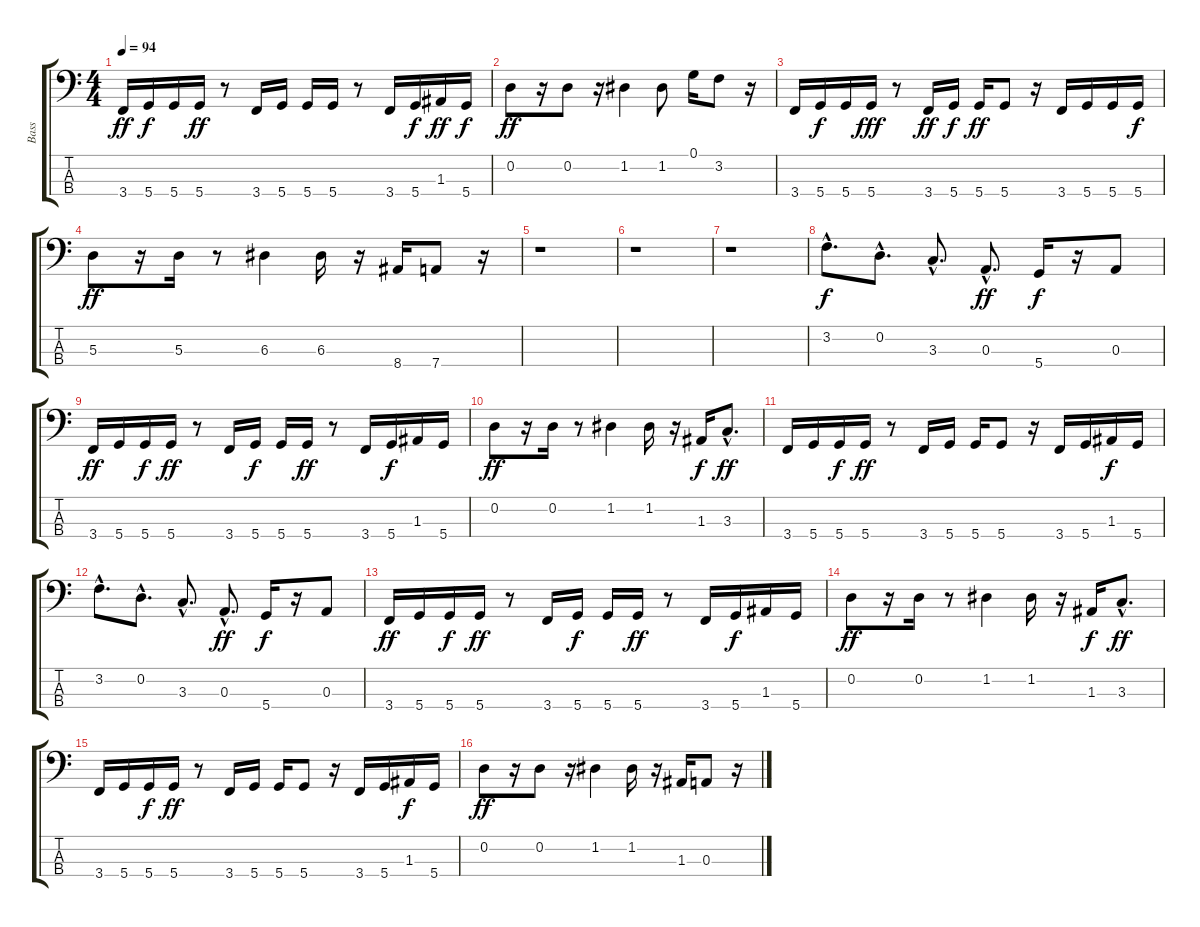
\track ("Bass" "Bass") {instrument electricbassfinger}
\staff {score tabs}
\tuning (G2 D2 A1 D1) {hide}
\ts (4 4)
\tempo 94
\clef f4
\ks c
3.4.16{dy ff} 5.4.16{dy f} 5.4.16 5.4.16{dy ff} r.8 3.4.16 5.4.16 5.4.16 5.4.16 r.8 3.4.16 5.4.16{dy f} 1.3.16{dy ff} 5.4.16{dy f} |
0.2.8{dy ff} r.16 0.2.8 r.16 1.2.4 1.2.8 0.1.16 3.2.8 r.16 |
3.4.16 5.4.16{dy f} 5.4.16 5.4.16{dy fff} r.8 3.4.16{dy ff} 5.4.16{dy f} 5.4.16{dy ff} 5.4.8 r.16 3.4.16 5.4.16 5.4.16 5.4.16{dy f} |
5.3.8{dy ff} r.16 5.3.16 r.8 6.3.4 6.3.16 r.16 8.4.16 7.4.8 r.16 |
r.1 |
r.1 |
r.1 |
3.2{hac}.8{d dy f} 0.2{hac}.8{d} 3.3{hac}.8{d} 0.3{hac}.8{d dy ff} 5.4.16{dy f} r.16 0.3.8 |
3.4.16{dy ff} 5.4.16 5.4.16{dy f} 5.4.16{dy ff} r.8 3.4.16 5.4.16{dy f} 5.4.16 5.4.16{dy ff} r.8 3.4.16 5.4.16{dy f} 1.3.16 5.4.16 |
0.2.8{dy ff} r.16 0.2.16 r.8 1.2.4 1.2.16 r.16 1.3.16{dy f} 3.3{hac}.8{d dy ff} |
3.4.16 5.4.16 5.4.16{dy f} 5.4.16{dy ff} r.8 3.4.16 5.4.16 5.4.16 5.4.8 r.16 3.4.16 5.4.16 1.3.16{dy f} 5.4.16 |
3.2{hac}.8{d} 0.2{hac}.8{d} 3.3{hac}.8{d} 0.3{hac}.8{d dy ff} 5.4.16{dy f} r.16 0.3.8 |
3.4.16{dy ff} 5.4.16 5.4.16{dy f} 5.4.16{dy ff} r.8 3.4.16 5.4.16{dy f} 5.4.16 5.4.16{dy ff} r.8 3.4.16 5.4.16{dy f} 1.3.16 5.4.16 |
0.2.8{dy ff} r.16 0.2.16 r.8 1.2.4 1.2.16 r.16 1.3.16{dy f} 3.3{hac}.8{d dy ff} |
3.4.16 5.4.16 5.4.16{dy f} 5.4.16{dy ff} r.8 3.4.16 5.4.16 5.4.16 5.4.8 r.16 3.4.16 5.4.16 1.3.16{dy f} 5.4.16 |
0.2.8{dy ff} r.16 0.2.8 r.16 1.2.4 1.2.16 r.16 1.3.16 0.3.8 r.16
